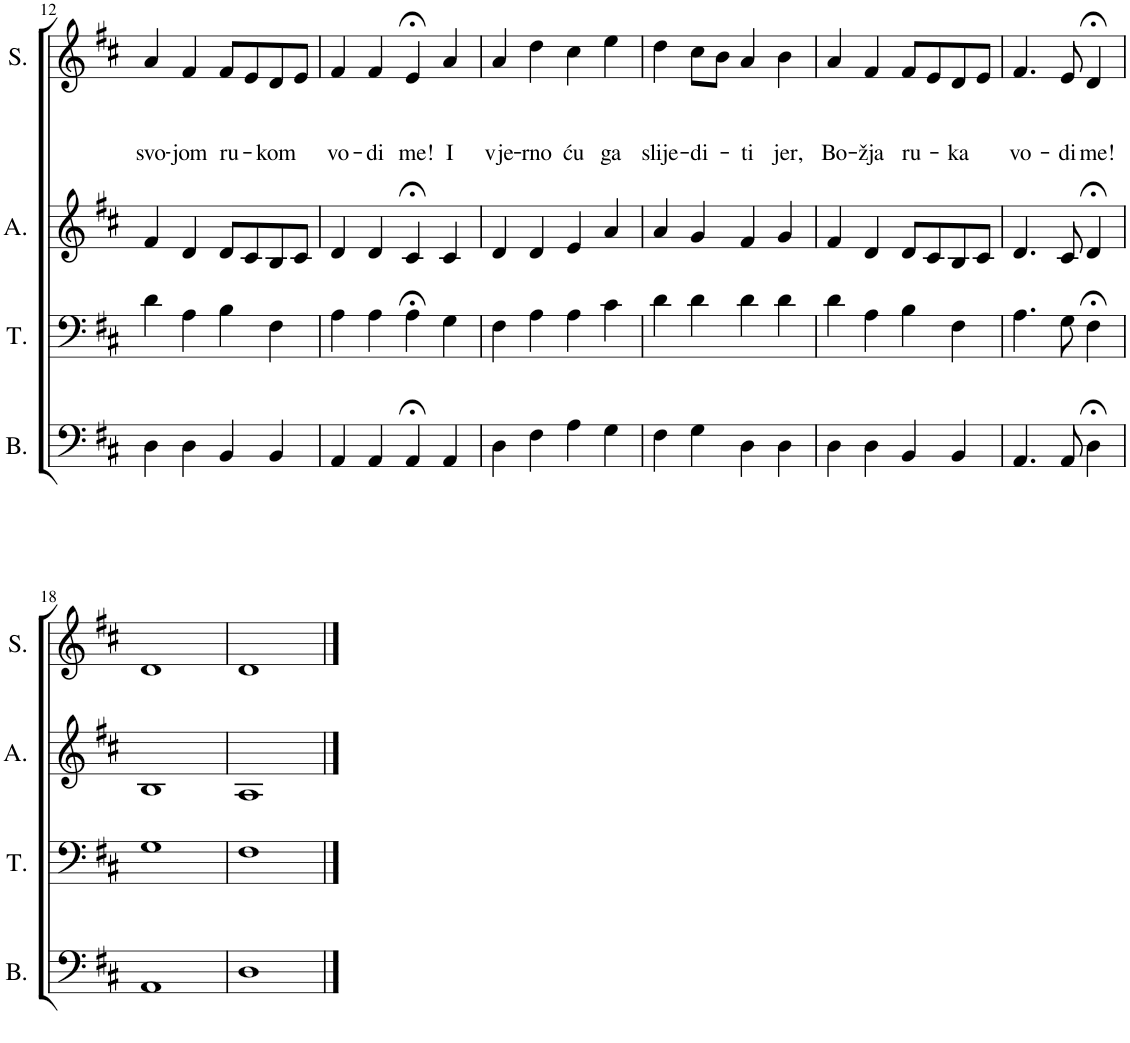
**kern	**kern	**kern	**kern	**text	**text	**text
*part4	*part3	*part2	*part1	*part1	*part1	*part1
*staff4	*staff3	*staff2	*staff1	*staff1	*staff1	*staff1
*I"Bass	*I"Tenor	*I"Alto	*I"Soprano	*	*	*
*I'B.	*I'T.	*I'A.	*I'S.	*	*	*
!!LO:PB:g=z
*clefF4	*clefF4	*clefG2	*clefG2	*	*	*
*k[f#c#]	*k[f#c#]	*k[f#c#]	*k[f#c#]	*	*	*
*M4/4	*M4/4	*M4/4	*M4/4	*	*	*
*met(c)	*met(c)	*met(c)	*met(c)	*	*	*
=12	=12	=12	=12	=12	=12	=12
!	!	!	!	!	!	!LO:LY:b
4D\	4d\	4f#/	4a/	.	.	svo-
!	!	!	!	!	!	!LO:LY:b
4D\	4A\	4d/	4f#/	.	.	-jom
!	!	!	!	!	!	!LO:LY:b
4BB/	4B\	8d/L	8f#/L	.	.	ru-
.	.	8c#/	8e/	.	.	.
!	!	!	!	!	!	!LO:LY:b
4BB/	4F#\	8B/	8d/	.	.	-kom
.	.	8c#/J	8e/J	.	.	.
=13	=13	=13	=13	=13	=13	=13
!	!	!	!	!	!	!LO:LY:b
4AA/	4A\	4d/	4f#/	.	.	vo-
!	!	!	!	!	!	!LO:LY:b
4AA/	4A\	4d/	4f#/	.	.	-di
!	!	!	!	!	!	!LO:LY:b
4AA;</	4A;<\	4c#;</	4e;</	.	.	me!
!	!	!	!	!	!	!LO:LY:b
4AA/	4G\	4c#/	4a/	.	.	I
=14	=14	=14	=14	=14	=14	=14
!	!	!	!	!	!	!LO:LY:b
4D\	4F#\	4d/	4a/	.	.	vje-
!	!	!	!	!	!	!LO:LY:b
4F#\	4A\	4d/	4dd\	.	.	-rno
!	!	!	!	!	!	!LO:LY:b
4A\	4A\	4e/	4cc#\	.	.	ću
!	!	!	!	!	!	!LO:LY:b
4G\	4c#\	4a/	4ee\	.	.	ga
=15	=15	=15	=15	=15	=15	=15
!	!	!	!	!	!	!LO:LY:b
4F#\	4d\	4a/	4dd\	.	.	slije-
!	!	!	!	!	!	!LO:LY:b
4G\	4d\	4g/	8cc#\L	.	.	-di-
.	.	.	8b\J	.	.	.
!	!	!	!	!	!	!LO:LY:b
4D\	4d\	4f#/	4a/	.	.	-ti
!	!	!	!	!	!	!LO:LY:b
4D\	4d\	4g/	4b\	.	.	jer,
=16	=16	=16	=16	=16	=16	=16
!	!	!	!	!	!	!LO:LY:b
4D\	4d\	4f#/	4a/	.	.	Bo-
!	!	!	!	!	!	!LO:LY:b
4D\	4A\	4d/	4f#/	.	.	-žja
!	!	!	!	!	!	!LO:LY:b
4BB/	4B\	8d/L	8f#/L	.	.	ru-
.	.	8c#/	8e/	.	.	.
!	!	!	!	!	!	!LO:LY:b
4BB/	4F#\	8B/	8d/	.	.	-ka
.	.	8c#/J	8e/J	.	.	.
=17	=17	=17	=17	=17	=17	=17
!	!	!	!	!	!	!LO:LY:b
4.AA/	4.A\	4.d/	4.f#/	.	.	vo-
!	!	!	!	!	!	!LO:LY:b
8AA/	8G\	8c#/	8e/	.	.	-di
!	!	!	!	!	!	!LO:LY:b
4D;<\	4F#;<\	4d;</	4d;</	.	.	me!
!!LO:LB:g=z
=18	=18	=18	=18	=18	=18	=18
1AA	1G	1B	1d	.	.	.
=19	=19	=19	=19	=19	=19	=19
1D	1F#	1A	1d	.	.	.
==	==	==	==	==	==	==
*-	*-	*-	*-	*-	*-	*-
